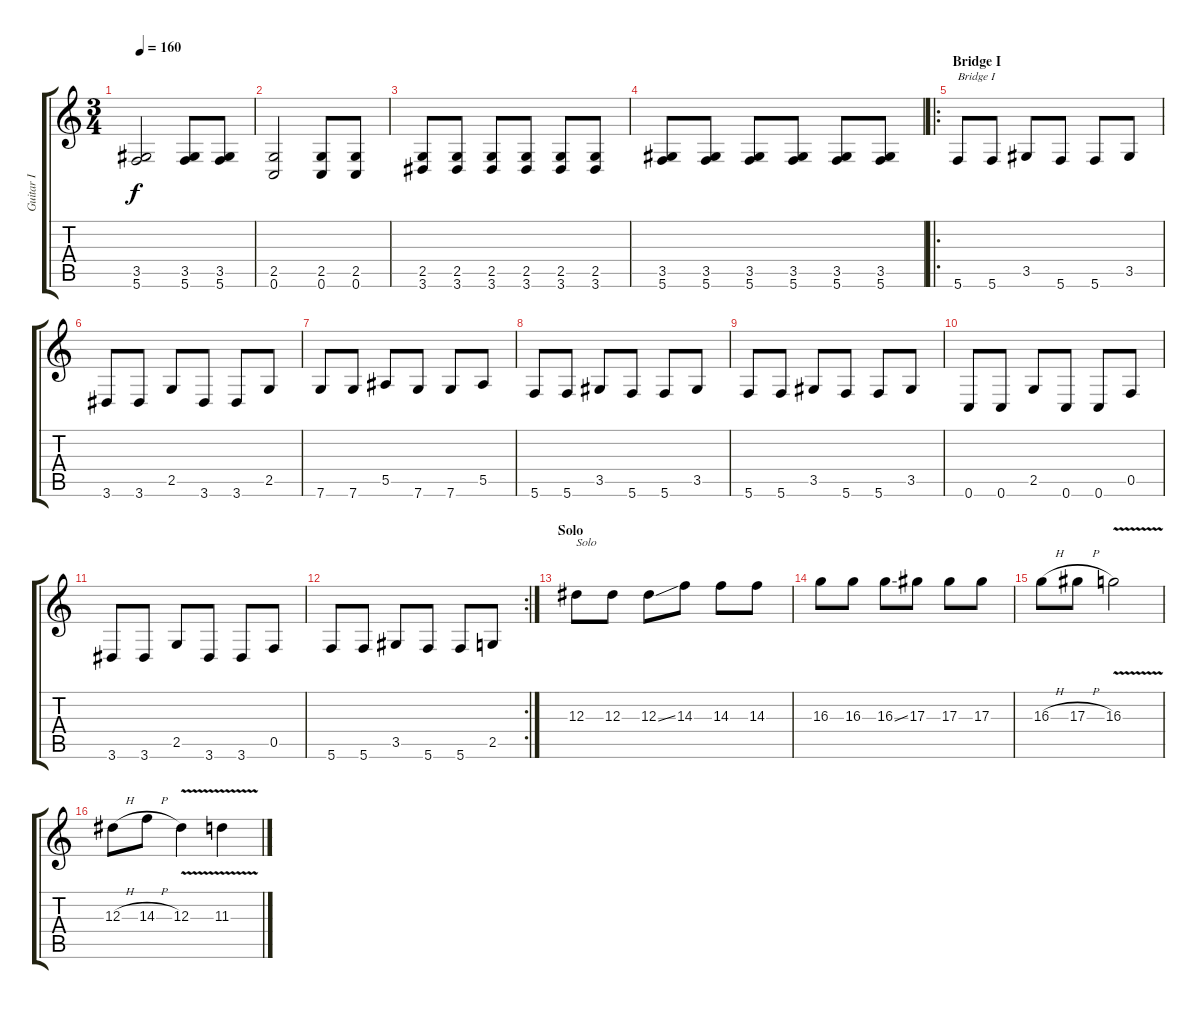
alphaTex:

\track ("Guitar I" "Guitar I") {instrument distortionguitar}
\staff {score tabs}
\tuning (C4 G3 Eb3 Bb2 F2 C2) {hide}
\ts (3 4)
\tempo 160
\clef g2
\ks c
(3.5 5.6).2{dy f} (3.5 5.6).8 (3.5 5.6).8 |
(2.5 0.6).2 (2.5 0.6).8 (2.5 0.6).8 |
(2.5 3.6).8 (2.5 3.6).8 (2.5 3.6).8 (2.5 3.6).8 (2.5 3.6).8 (2.5 3.6).8 |
(3.5 5.6).8 (3.5 5.6).8 (3.5 5.6).8 (3.5 5.6).8 (3.5 5.6).8 (3.5 5.6).8 |
\ro
\section ("" "Bridge I")
5.6.8{txt "Bridge I"} 5.6.8 3.5.8 5.6.8 5.6.8 3.5.8 |
3.6.8 3.6.8 2.5.8 3.6.8 3.6.8 2.5.8 |
7.6.8 7.6.8 5.5.8 7.6.8 7.6.8 5.5.8 |
5.6.8 5.6.8 3.5.8 5.6.8 5.6.8 3.5.8 |
5.6.8 5.6.8 3.5.8 5.6.8 5.6.8 3.5.8 |
0.6.8 0.6.8 2.5.8 0.6.8 0.6.8 0.5.8 |
3.6.8 3.6.8 2.5.8 3.6.8 3.6.8 0.5.8 |
\rc 2
5.6.8 5.6.8 3.5.8 5.6.8 5.6.8 2.5.8 |
\section ("" "Solo")
12.3.8{txt "Solo"} 12.3.8 12.3{ss}.8 14.3.8 14.3.8 14.3.8 |
16.3.8 16.3.8 16.3{ss}.8 17.3.8 17.3.8 17.3.8 |
16.3{h}.8 17.3{h}.8 16.3{v}.2 |
12.3{h}.8 14.3{h}.8 12.3{v}.4 11.3{v}.4
